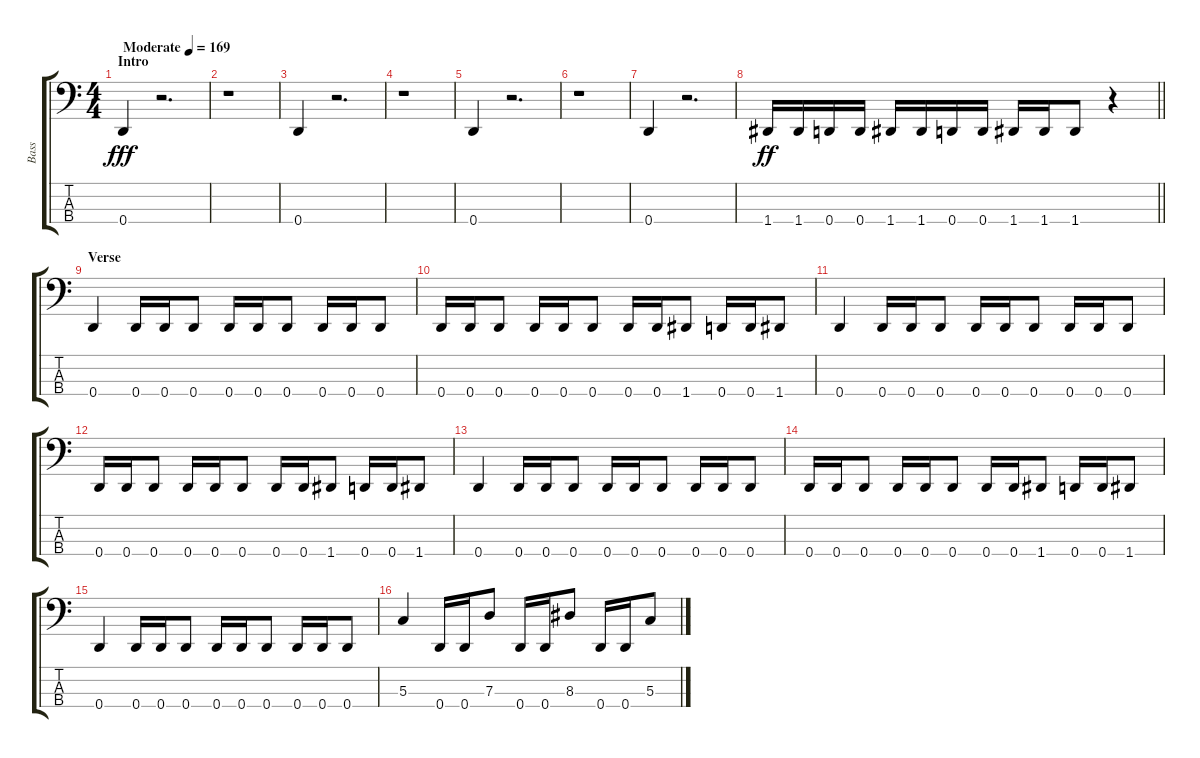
\track ("Bass" "Bass") {instrument electricbassfinger}
\staff {score tabs}
\tuning (F2 C2 G1 D1) {hide}
\ts (4 4)
\section ("" "Intro")
\tempo (169 "Moderate")
\clef f4
\ks c
0.4.4{dy fff instrument electricbassfinger} r.2{d} |
r.1 |
0.4.4 r.2{d} |
r.1 |
0.4.4 r.2{d} |
r.1 |
0.4.4 r.2{d} |
\barLineRight lightlight
1.4.16{dy ff} 1.4.16 0.4.16 0.4.16 1.4.16 1.4.16 0.4.16 0.4.16 1.4.16 1.4.16 1.4.8 r.4 |
\section ("" "Verse")
0.4.4 0.4.16 0.4.16 0.4.8 0.4.16 0.4.16 0.4.8 0.4.16 0.4.16 0.4.8 |
0.4.16 0.4.16 0.4.8 0.4.16 0.4.16 0.4.8 0.4.16 0.4.16 1.4.8 0.4.16 0.4.16 1.4.8 |
0.4.4 0.4.16 0.4.16 0.4.8 0.4.16 0.4.16 0.4.8 0.4.16 0.4.16 0.4.8 |
0.4.16 0.4.16 0.4.8 0.4.16 0.4.16 0.4.8 0.4.16 0.4.16 1.4.8 0.4.16 0.4.16 1.4.8 |
0.4.4 0.4.16 0.4.16 0.4.8 0.4.16 0.4.16 0.4.8 0.4.16 0.4.16 0.4.8 |
0.4.16 0.4.16 0.4.8 0.4.16 0.4.16 0.4.8 0.4.16 0.4.16 1.4.8 0.4.16 0.4.16 1.4.8 |
0.4.4 0.4.16 0.4.16 0.4.8 0.4.16 0.4.16 0.4.8 0.4.16 0.4.16 0.4.8 |
5.3.4 0.4.16 0.4.16 7.3.8 0.4.16 0.4.16 8.3.8 0.4.16 0.4.16 5.3.8
